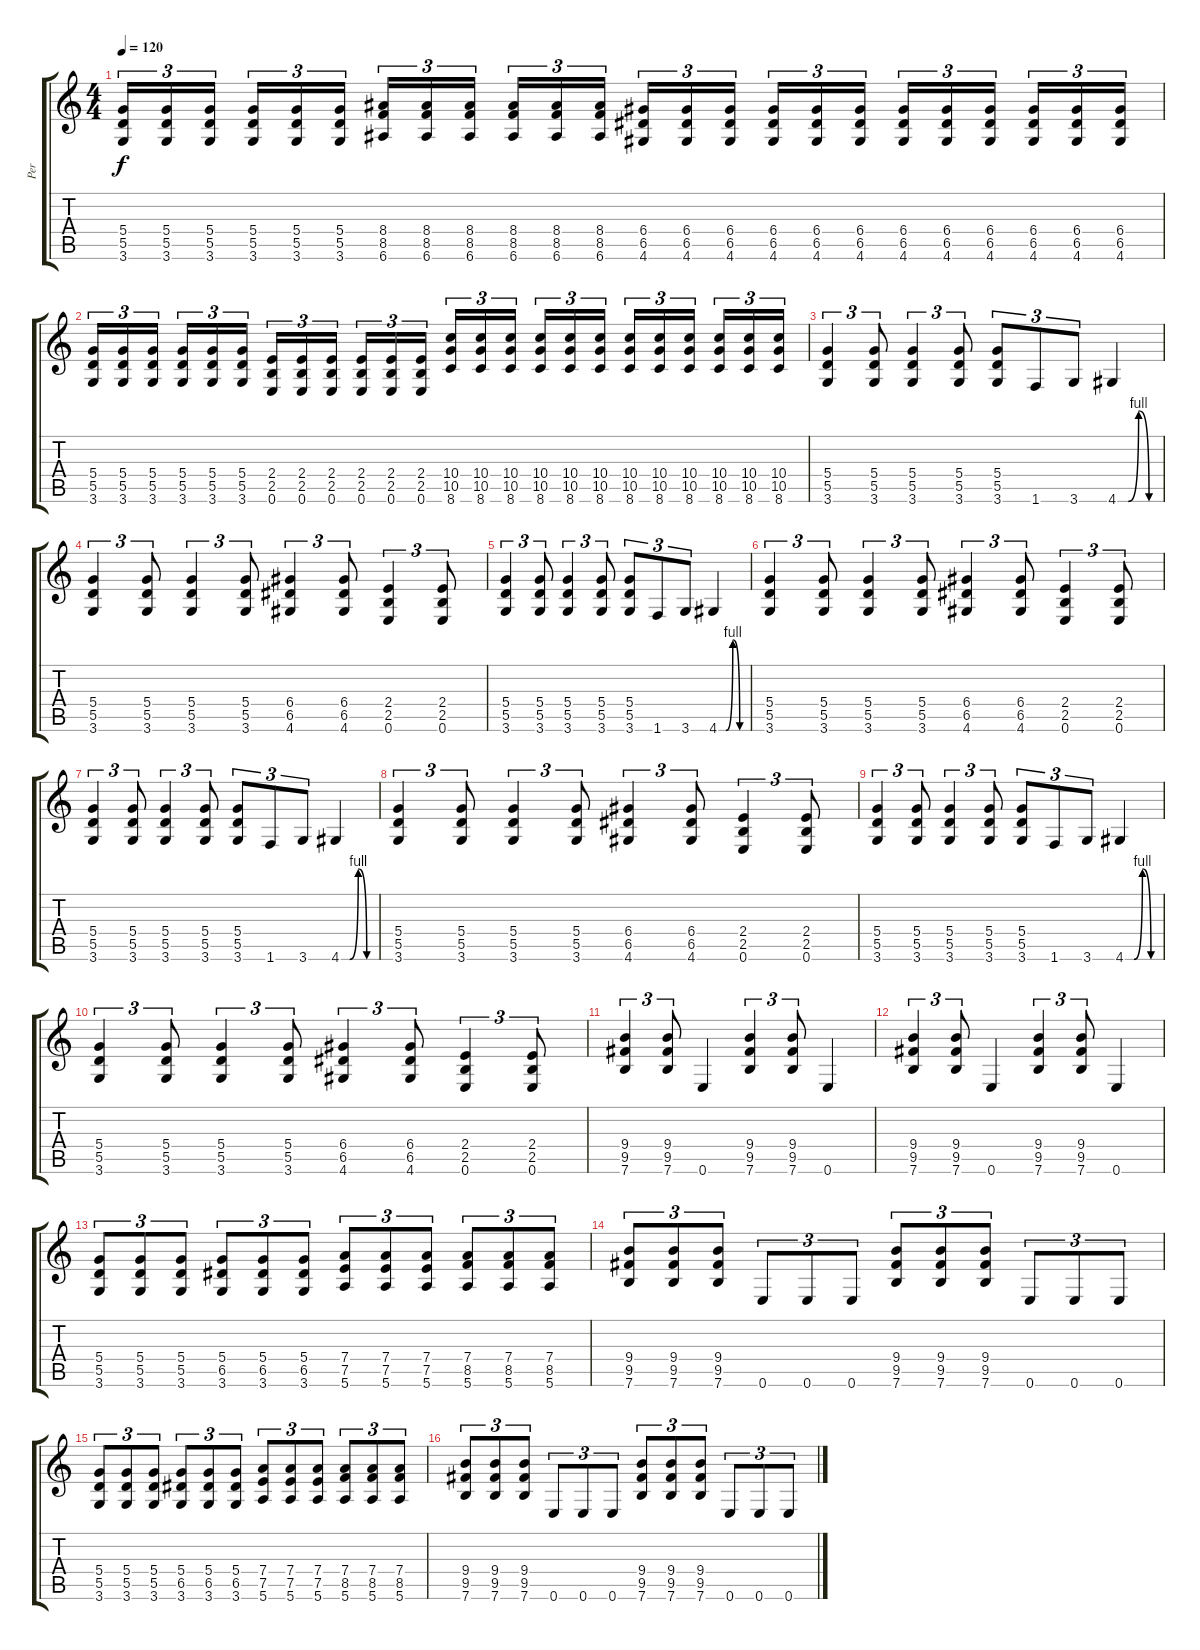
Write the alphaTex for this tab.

\track ("Per" "Per") {instrument distortionguitar}
\staff {score tabs}
\tuning (E4 B3 G3 D3 A2 E2) {hide}
\ts (4 4)
\tempo 120
\clef g2
\ks c
(5.4 5.5 3.6).16{tu (3 2) dy f} (5.4 5.5 3.6).16{tu (3 2)} (5.4 5.5 3.6).16{tu (3 2)} (5.4 5.5 3.6).16{tu (3 2)} (5.4 5.5 3.6).16{tu (3 2)} (5.4 5.5 3.6).16{tu (3 2)} (8.4 8.5 6.6).16{tu (3 2)} (8.4 8.5 6.6).16{tu (3 2)} (8.4 8.5 6.6).16{tu (3 2)} (8.4 8.5 6.6).16{tu (3 2)} (8.4 8.5 6.6).16{tu (3 2)} (8.4 8.5 6.6).16{tu (3 2)} (6.4 6.5 4.6).16{tu (3 2)} (6.4 6.5 4.6).16{tu (3 2)} (6.4 6.5 4.6).16{tu (3 2)} (6.4 6.5 4.6).16{tu (3 2)} (6.4 6.5 4.6).16{tu (3 2)} (6.4 6.5 4.6).16{tu (3 2)} (6.4 6.5 4.6).16{tu (3 2)} (6.4 6.5 4.6).16{tu (3 2)} (6.4 6.5 4.6).16{tu (3 2)} (6.4 6.5 4.6).16{tu (3 2)} (6.4 6.5 4.6).16{tu (3 2)} (6.4 6.5 4.6).16{tu (3 2)} |
(5.4 5.5 3.6).16{tu (3 2)} (5.4 5.5 3.6).16{tu (3 2)} (5.4 5.5 3.6).16{tu (3 2)} (5.4 5.5 3.6).16{tu (3 2)} (5.4 5.5 3.6).16{tu (3 2)} (5.4 5.5 3.6).16{tu (3 2)} (2.4 2.5 0.6).16{tu (3 2)} (2.4 2.5 0.6).16{tu (3 2)} (2.4 2.5 0.6).16{tu (3 2)} (2.4 2.5 0.6).16{tu (3 2)} (2.4 2.5 0.6).16{tu (3 2)} (2.4 2.5 0.6).16{tu (3 2)} (10.4 10.5 8.6).16{tu (3 2)} (10.4 10.5 8.6).16{tu (3 2)} (10.4 10.5 8.6).16{tu (3 2)} (10.4 10.5 8.6).16{tu (3 2)} (10.4 10.5 8.6).16{tu (3 2)} (10.4 10.5 8.6).16{tu (3 2)} (10.4 10.5 8.6).16{tu (3 2)} (10.4 10.5 8.6).16{tu (3 2)} (10.4 10.5 8.6).16{tu (3 2)} (10.4 10.5 8.6).16{tu (3 2)} (10.4 10.5 8.6).16{tu (3 2)} (10.4 10.5 8.6).16{tu (3 2)} |
(5.4 5.5 3.6).4{tu (3 2)} (5.4 5.5 3.6).8{tu (3 2)} (5.4 5.5 3.6).4{tu (3 2)} (5.4 5.5 3.6).8{tu (3 2)} (5.4 5.5 3.6).8{tu (3 2)} 1.6.8{tu (3 2)} 3.6.8{tu (3 2)} 4.6{be (custom 0 0 15 0 30 4 45 0 60 0)}.4 |
(5.4 5.5 3.6).4{tu (3 2)} (5.4 5.5 3.6).8{tu (3 2)} (5.4 5.5 3.6).4{tu (3 2)} (5.4 5.5 3.6).8{tu (3 2)} (6.4 6.5 4.6).4{tu (3 2)} (6.4 6.5 4.6).8{tu (3 2)} (2.4 2.5 0.6).4{tu (3 2)} (2.4 2.5 0.6).8{tu (3 2)} |
(5.4 5.5 3.6).4{tu (3 2)} (5.4 5.5 3.6).8{tu (3 2)} (5.4 5.5 3.6).4{tu (3 2)} (5.4 5.5 3.6).8{tu (3 2)} (5.4 5.5 3.6).8{tu (3 2)} 1.6.8{tu (3 2)} 3.6.8{tu (3 2)} 4.6{be (custom 0 0 15 0 30 4 45 0 60 0)}.4 |
(5.4 5.5 3.6).4{tu (3 2)} (5.4 5.5 3.6).8{tu (3 2)} (5.4 5.5 3.6).4{tu (3 2)} (5.4 5.5 3.6).8{tu (3 2)} (6.4 6.5 4.6).4{tu (3 2)} (6.4 6.5 4.6).8{tu (3 2)} (2.4 2.5 0.6).4{tu (3 2)} (2.4 2.5 0.6).8{tu (3 2)} |
(5.4 5.5 3.6).4{tu (3 2)} (5.4 5.5 3.6).8{tu (3 2)} (5.4 5.5 3.6).4{tu (3 2)} (5.4 5.5 3.6).8{tu (3 2)} (5.4 5.5 3.6).8{tu (3 2)} 1.6.8{tu (3 2)} 3.6.8{tu (3 2)} 4.6{be (custom 0 0 15 0 30 4 45 0 60 0)}.4 |
(5.4 5.5 3.6).4{tu (3 2)} (5.4 5.5 3.6).8{tu (3 2)} (5.4 5.5 3.6).4{tu (3 2)} (5.4 5.5 3.6).8{tu (3 2)} (6.4 6.5 4.6).4{tu (3 2)} (6.4 6.5 4.6).8{tu (3 2)} (2.4 2.5 0.6).4{tu (3 2)} (2.4 2.5 0.6).8{tu (3 2)} |
(5.4 5.5 3.6).4{tu (3 2)} (5.4 5.5 3.6).8{tu (3 2)} (5.4 5.5 3.6).4{tu (3 2)} (5.4 5.5 3.6).8{tu (3 2)} (5.4 5.5 3.6).8{tu (3 2)} 1.6.8{tu (3 2)} 3.6.8{tu (3 2)} 4.6{be (custom 0 0 15 0 30 4 45 0 60 0)}.4 |
(5.4 5.5 3.6).4{tu (3 2)} (5.4 5.5 3.6).8{tu (3 2)} (5.4 5.5 3.6).4{tu (3 2)} (5.4 5.5 3.6).8{tu (3 2)} (6.4 6.5 4.6).4{tu (3 2)} (6.4 6.5 4.6).8{tu (3 2)} (2.4 2.5 0.6).4{tu (3 2)} (2.4 2.5 0.6).8{tu (3 2)} |
(9.4 9.5 7.6).4{tu (3 2)} (9.4 9.5 7.6).8{tu (3 2)} 0.6.4 (9.4 9.5 7.6).4{tu (3 2)} (9.4 9.5 7.6).8{tu (3 2)} 0.6.4 |
(9.4 9.5 7.6).4{tu (3 2)} (9.4 9.5 7.6).8{tu (3 2)} 0.6.4 (9.4 9.5 7.6).4{tu (3 2)} (9.4 9.5 7.6).8{tu (3 2)} 0.6.4 |
(5.4 5.5 3.6).8{tu (3 2)} (5.4 5.5 3.6).8{tu (3 2)} (5.4 5.5 3.6).8{tu (3 2)} (5.4 6.5 3.6).8{tu (3 2)} (5.4 6.5 3.6).8{tu (3 2)} (5.4 6.5 3.6).8{tu (3 2)} (7.4 7.5 5.6).8{tu (3 2)} (7.4 7.5 5.6).8{tu (3 2)} (7.4 7.5 5.6).8{tu (3 2)} (7.4 8.5 5.6).8{tu (3 2)} (7.4 8.5 5.6).8{tu (3 2)} (7.4 8.5 5.6).8{tu (3 2)} |
(9.4 9.5 7.6).8{tu (3 2)} (9.4 9.5 7.6).8{tu (3 2)} (9.4 9.5 7.6).8{tu (3 2)} 0.6.8{tu (3 2)} 0.6.8{tu (3 2)} 0.6.8{tu (3 2)} (9.4 9.5 7.6).8{tu (3 2)} (9.4 9.5 7.6).8{tu (3 2)} (9.4 9.5 7.6).8{tu (3 2)} 0.6.8{tu (3 2)} 0.6.8{tu (3 2)} 0.6.8{tu (3 2)} |
(5.4 5.5 3.6).8{tu (3 2)} (5.4 5.5 3.6).8{tu (3 2)} (5.4 5.5 3.6).8{tu (3 2)} (5.4 6.5 3.6).8{tu (3 2)} (5.4 6.5 3.6).8{tu (3 2)} (5.4 6.5 3.6).8{tu (3 2)} (7.4 7.5 5.6).8{tu (3 2)} (7.4 7.5 5.6).8{tu (3 2)} (7.4 7.5 5.6).8{tu (3 2)} (7.4 8.5 5.6).8{tu (3 2)} (7.4 8.5 5.6).8{tu (3 2)} (7.4 8.5 5.6).8{tu (3 2)} |
(9.4 9.5 7.6).8{tu (3 2)} (9.4 9.5 7.6).8{tu (3 2)} (9.4 9.5 7.6).8{tu (3 2)} 0.6.8{tu (3 2)} 0.6.8{tu (3 2)} 0.6.8{tu (3 2)} (9.4 9.5 7.6).8{tu (3 2)} (9.4 9.5 7.6).8{tu (3 2)} (9.4 9.5 7.6).8{tu (3 2)} 0.6.8{tu (3 2)} 0.6.8{tu (3 2)} 0.6.8{tu (3 2)}
